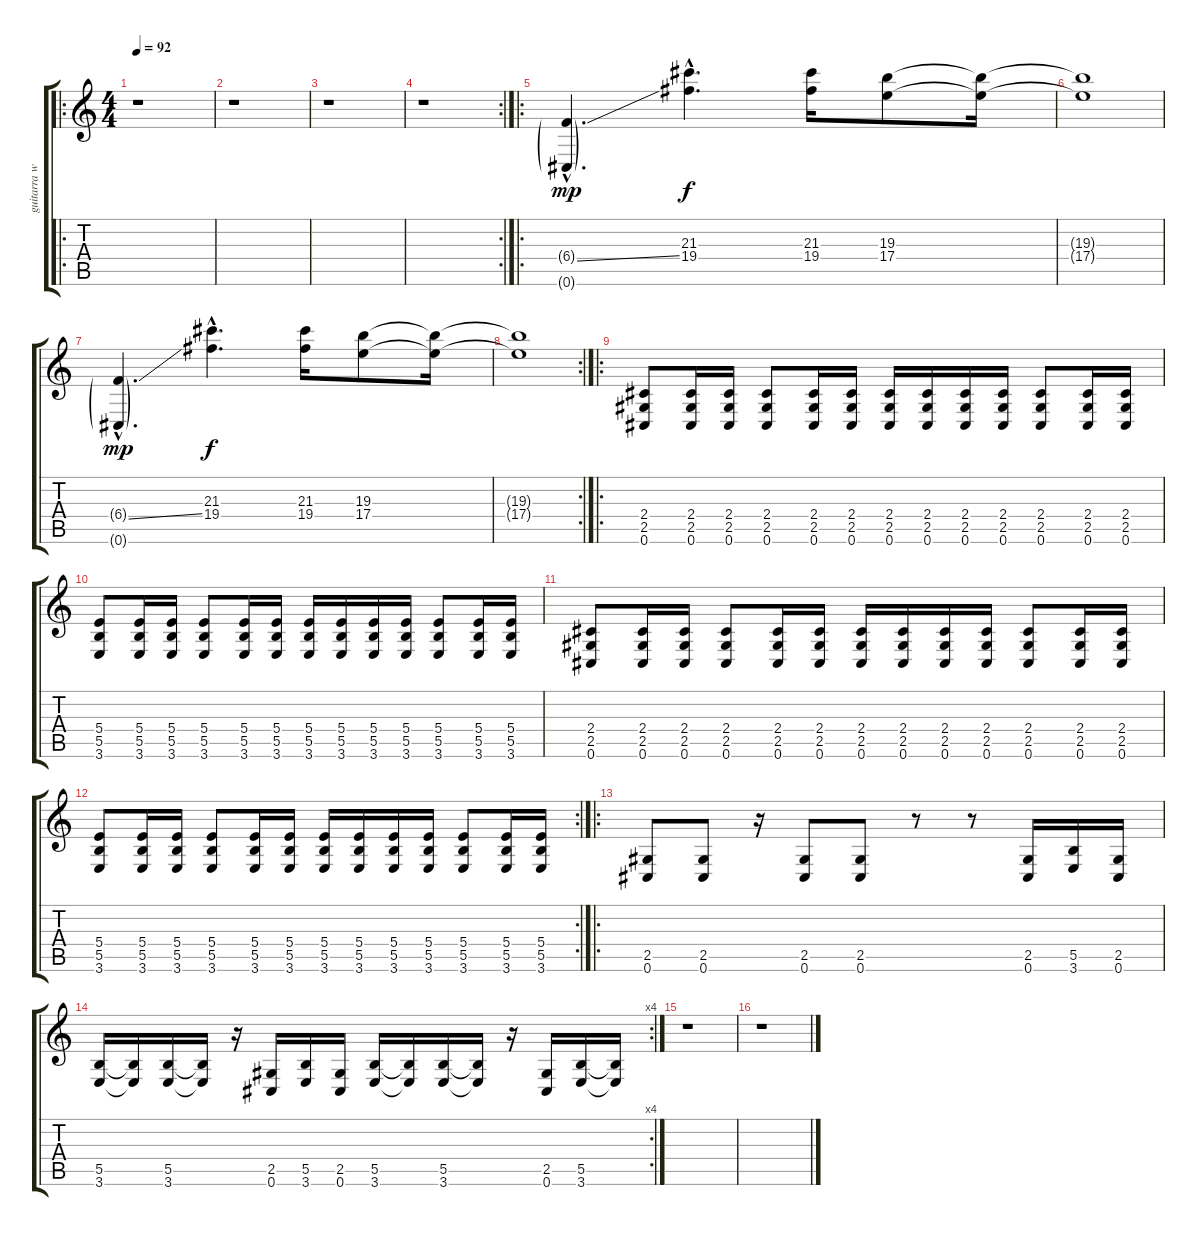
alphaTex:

\track ("guitarra w/dist" "guitarra w") {instrument distortionguitar}
\staff {score tabs}
\tuning (Db4 Ab3 E3 B2 Gb2 Db2) {hide}
\ro
\ts (4 4)
\tempo 92
\clef g2
\ks c
r.1{dy f} |
r.1 |
r.1 |
\rc 2
r.1 |
\ro
(6.4{ss g hac} 0.6{g hac}).4{d dy mp instrument electricguitarclean} (21.3{hac} 19.4{hac}).4{d dy f} (21.3 19.4).16 (19.3 17.4).8 (19.3{t} 17.4{t}).16 |
(19.3{t} 17.4{t}).1 |
(6.4{ss g hac} 0.6{g hac}).4{d dy mp instrument electricguitarclean} (21.3{hac} 19.4{hac}).4{d dy f} (21.3 19.4).16 (19.3 17.4).8 (19.3{t} 17.4{t}).16 |
\rc 2
(19.3{t} 17.4{t}).1 |
\ro
(2.4 2.5 0.6).8{instrument distortionguitar} (2.4 2.5 0.6).16 (2.4 2.5 0.6).16 (2.4 2.5 0.6).8 (2.4 2.5 0.6).16 (2.4 2.5 0.6).16 (2.4 2.5 0.6).16 (2.4 2.5 0.6).16 (2.4 2.5 0.6).16 (2.4 2.5 0.6).16 (2.4 2.5 0.6).8 (2.4 2.5 0.6).16 (2.4 2.5 0.6).16 |
(5.4 5.5 3.6).8 (5.4 5.5 3.6).16 (5.4 5.5 3.6).16 (5.4 5.5 3.6).8 (5.4 5.5 3.6).16 (5.4 5.5 3.6).16 (5.4 5.5 3.6).16 (5.4 5.5 3.6).16 (5.4 5.5 3.6).16 (5.4 5.5 3.6).16 (5.4 5.5 3.6).8 (5.4 5.5 3.6).16 (5.4 5.5 3.6).16 |
(2.4 2.5 0.6).8 (2.4 2.5 0.6).16 (2.4 2.5 0.6).16 (2.4 2.5 0.6).8 (2.4 2.5 0.6).16 (2.4 2.5 0.6).16 (2.4 2.5 0.6).16 (2.4 2.5 0.6).16 (2.4 2.5 0.6).16 (2.4 2.5 0.6).16 (2.4 2.5 0.6).8 (2.4 2.5 0.6).16 (2.4 2.5 0.6).16 |
\rc 2
(5.4 5.5 3.6).8 (5.4 5.5 3.6).16 (5.4 5.5 3.6).16 (5.4 5.5 3.6).8 (5.4 5.5 3.6).16 (5.4 5.5 3.6).16 (5.4 5.5 3.6).16 (5.4 5.5 3.6).16 (5.4 5.5 3.6).16 (5.4 5.5 3.6).16 (5.4 5.5 3.6).8 (5.4 5.5 3.6).16 (5.4 5.5 3.6).16 |
\ro
(2.5 0.6).8 (2.5 0.6).8 r.16 (2.5 0.6).8 (2.5 0.6).8 r.8 r.8 (2.5 0.6).16 (5.5 3.6).16 (2.5 0.6).16 |
\rc 4
(5.5 3.6).16 (5.5{t} 3.6{t}).16 (5.5 3.6).16 (5.5{t} 3.6{t}).16 r.16 (2.5 0.6).16 (5.5 3.6).16 (2.5 0.6).16 (5.5 3.6).16 (5.5{t} 3.6{t}).16 (5.5 3.6).16 (5.5{t} 3.6{t}).16 r.16 (2.5 0.6).16 (5.5 3.6).16 (5.5{t} 3.6{t}).16 |
r.1 |
r.1
